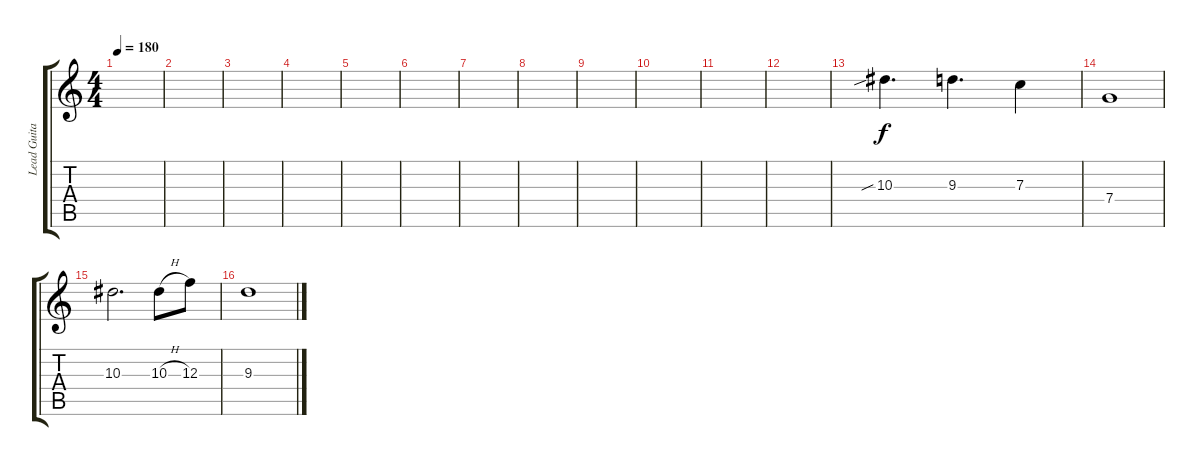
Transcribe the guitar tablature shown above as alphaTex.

\track ("Lead Guitar" "Lead Guita") {instrument overdrivenguitar}
\staff {score tabs}
\tuning (D4 A3 F3 C3 G2 D2) {hide}
\ts (4 4)
\tempo 180
\clef g2
\ks c
|
|
|
|
|
|
|
|
|
|
|
|
10.3{sib}.4{d volume 15} 9.3.4{d} 7.3.4 |
7.4.1 |
10.3.2{d} 10.3{h}.8 12.3.8 |
9.3.1
